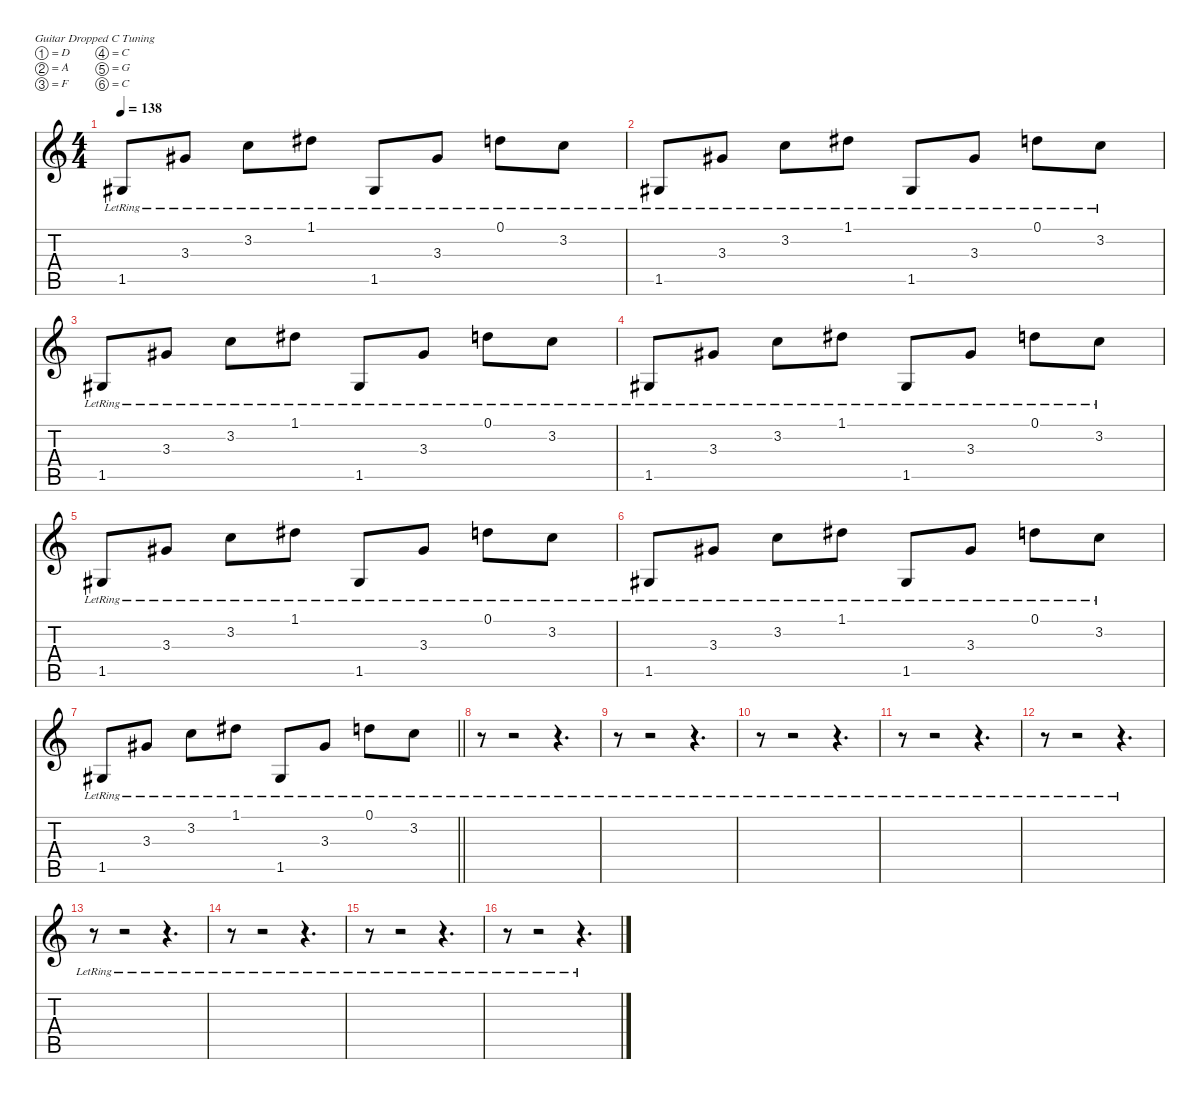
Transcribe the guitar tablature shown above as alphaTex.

\defaultSystemsLayout 4
\hideDynamics
\bracketExtendMode nobrackets
\singleTrackTrackNamePolicy hidden
\multiTrackTrackNamePolicy hidden
\otherSystemsTrackNameOrientation horizontal
\track ("Clean Guitar" "s.guit.") {instrument acousticguitarsteel}
\staff {score tabs}
\tuning (D4 A3 F3 C3 G2 C2)
\ts (4 4)
\tempo 138
\clef g2
\ks c
1.5{lr acc #}.8{dy f beam Up} 3.3{lr acc #}.8{beam Up} 3.2{lr}.8{beam Down} 1.1{lr acc #}.8{beam Down} 1.5{lr acc #}.8{beam Up} 3.3{lr acc #}.8{beam Up} 0.1{lr}.8{beam Down} 3.2{lr}.8{beam Down} |
1.5{lr acc #}.8{beam Up} 3.3{lr acc #}.8{beam Up} 3.2{lr}.8{beam Down} 1.1{lr acc #}.8{beam Down} 1.5{lr acc #}.8{beam Up} 3.3{lr acc #}.8{beam Up} 0.1{lr}.8{beam Down} 3.2{lr}.8{beam Down} |
1.5{lr acc #}.8{beam Up} 3.3{lr acc #}.8{beam Up} 3.2{lr}.8{beam Down} 1.1{lr acc #}.8{beam Down} 1.5{lr acc #}.8{beam Up} 3.3{lr acc #}.8{beam Up} 0.1{lr}.8{beam Down} 3.2{lr}.8{beam Down} |
1.5{lr acc #}.8{beam Up} 3.3{lr acc #}.8{beam Up} 3.2{lr}.8{beam Down} 1.1{lr acc #}.8{beam Down} 1.5{lr acc #}.8{beam Up} 3.3{lr acc #}.8{beam Up} 0.1{lr}.8{beam Down} 3.2{lr}.8{beam Down} |
1.5{lr acc #}.8{beam Up} 3.3{lr acc #}.8{beam Up} 3.2{lr}.8{beam Down} 1.1{lr acc #}.8{beam Down} 1.5{lr acc #}.8{beam Up} 3.3{lr acc #}.8{beam Up} 0.1{lr}.8{beam Down} 3.2{lr}.8{beam Down} |
1.5{lr acc #}.8{beam Up} 3.3{lr acc #}.8{beam Up} 3.2{lr}.8{beam Down} 1.1{lr acc #}.8{beam Down} 1.5{lr acc #}.8{beam Up} 3.3{lr acc #}.8{beam Up} 0.1{lr}.8{beam Down} 3.2{lr}.8{beam Down} |
\barLineRight lightlight
1.5{lr acc #}.8{beam Up} 3.3{lr acc #}.8{beam Up} 3.2{lr}.8{beam Down} 1.1{lr acc #}.8{beam Down} 1.5{lr acc #}.8{beam Up} 3.3{lr acc #}.8{beam Up} 0.1{lr}.8{beam Down} 3.2{lr}.8{beam Down} |
r.8{beam Down} r.2{beam Down} r.4{d beam Down} |
r.8{beam Down} r.2{beam Down} r.4{d beam Down} |
r.8{beam Down} r.2{beam Down} r.4{d beam Down} |
r.8{beam Down} r.2{beam Down} r.4{d beam Down} |
r.8{beam Down} r.2{beam Down} r.4{d beam Down} |
r.8{beam Down} r.2{beam Down} r.4{d beam Down} |
r.8{beam Down} r.2{beam Down} r.4{d beam Down} |
r.8{beam Down} r.2{beam Down} r.4{d beam Down} |
r.8{beam Down} r.2{beam Down} r.4{d beam Down}
